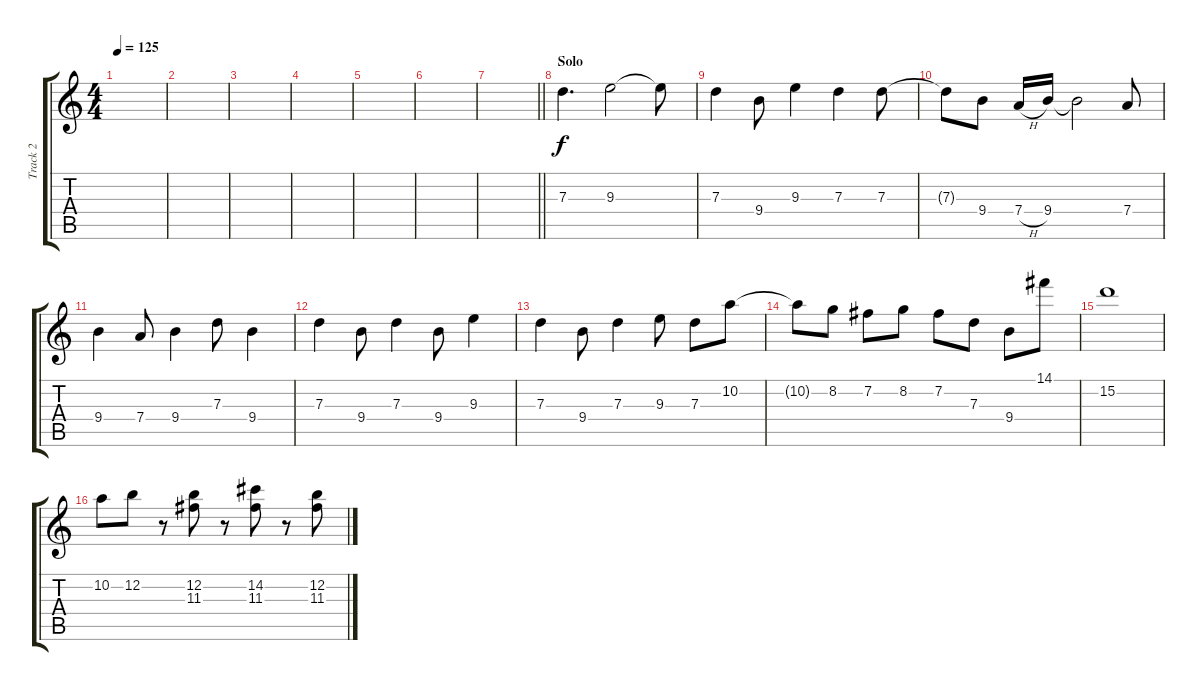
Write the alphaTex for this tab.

\track ("Track 2" "Track 2") {instrument overdrivenguitar}
\staff {score tabs}
\tuning (E4 B3 G3 D3 A2 E2) {hide}
\ts (4 4)
\tempo 125
\clef g2
\ks c
|
|
|
|
|
|
\barLineRight lightlight
|
\section ("" "Solo")
7.3.4{d} 9.3.2 9.3{t}.8 |
7.3.4 9.4.8 9.3.4 7.3.4 7.3.8 |
7.3{t}.8 9.4.8 7.4{h}.16 9.4.16 9.4{t}.2 7.4.8 |
9.4.4 7.4.8 9.4.4 7.3.8 9.4.4 |
7.3.4 9.4.8 7.3.4 9.4.8 9.3.4 |
7.3.4 9.4.8 7.3.4 9.3.8 7.3.8 10.2.8 |
10.2{t}.8 8.2.8 7.2.8 8.2.8 7.2.8 7.3.8 9.4.8 14.1.8 |
15.2.1 |
10.2.8 12.2.8 r.8 (12.2 11.3).8 r.8 (14.2 11.3).8 r.8 (12.2 11.3).8
